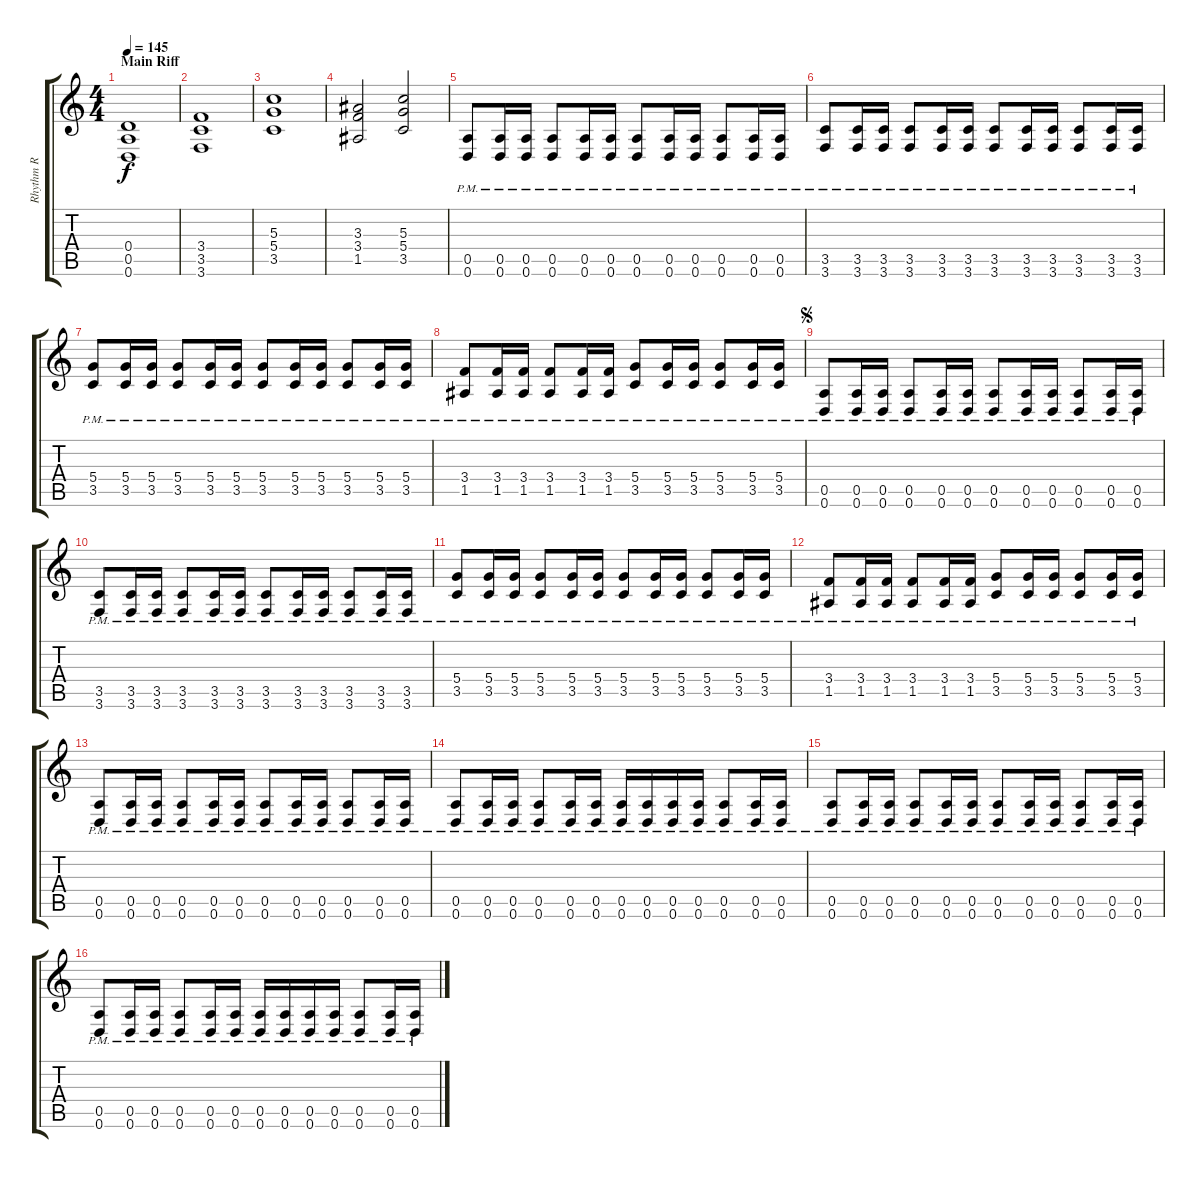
\track ("Rhythm R" "Rhythm R") {instrument distortionguitar}
\staff {score tabs}
\tuning (E4 B3 G3 D3 A2 D2) {hide}
\ts (4 4)
\section ("" "Main Riff")
\tempo 145
\clef g2
\ks c
(0.4 0.5 0.6).1{dy f} |
(3.4 3.5 3.6).1 |
(5.3 5.4 3.5).1 |
(3.3 3.4 1.5).2 (5.3 5.4 3.5).2 |
(0.5{pm} 0.6{pm}).8 (0.5{pm} 0.6{pm}).16 (0.5{pm} 0.6{pm}).16 (0.5{pm} 0.6{pm}).8 (0.5{pm} 0.6{pm}).16 (0.5{pm} 0.6{pm}).16 (0.5{pm} 0.6{pm}).8 (0.5{pm} 0.6{pm}).16 (0.5{pm} 0.6{pm}).16 (0.5{pm} 0.6{pm}).8 (0.5{pm} 0.6{pm}).16 (0.5{pm} 0.6{pm}).16 |
(3.5{pm} 3.6{pm}).8 (3.5{pm} 3.6{pm}).16 (3.5{pm} 3.6{pm}).16 (3.5{pm} 3.6{pm}).8 (3.5{pm} 3.6{pm}).16 (3.5{pm} 3.6{pm}).16 (3.5{pm} 3.6{pm}).8 (3.5{pm} 3.6{pm}).16 (3.5{pm} 3.6{pm}).16 (3.5{pm} 3.6{pm}).8 (3.5{pm} 3.6{pm}).16 (3.5{pm} 3.6{pm}).16 |
(5.4{pm} 3.5{pm}).8 (5.4{pm} 3.5{pm}).16 (5.4{pm} 3.5{pm}).16 (5.4{pm} 3.5{pm}).8 (5.4{pm} 3.5{pm}).16 (5.4{pm} 3.5{pm}).16 (5.4{pm} 3.5{pm}).8 (5.4{pm} 3.5{pm}).16 (5.4{pm} 3.5{pm}).16 (5.4{pm} 3.5{pm}).8 (5.4{pm} 3.5{pm}).16 (5.4{pm} 3.5{pm}).16 |
(3.4{pm} 1.5{pm}).8 (3.4{pm} 1.5{pm}).16 (3.4{pm} 1.5{pm}).16 (3.4{pm} 1.5{pm}).8 (3.4{pm} 1.5{pm}).16 (3.4{pm} 1.5{pm}).16 (5.4{pm} 3.5{pm}).8 (5.4{pm} 3.5{pm}).16 (5.4{pm} 3.5{pm}).16 (5.4{pm} 3.5{pm}).8 (5.4{pm} 3.5{pm}).16 (5.4{pm} 3.5{pm}).16 |
\jump segno
(0.5{pm} 0.6{pm}).8 (0.5{pm} 0.6{pm}).16 (0.5{pm} 0.6{pm}).16 (0.5{pm} 0.6{pm}).8 (0.5{pm} 0.6{pm}).16 (0.5{pm} 0.6{pm}).16 (0.5{pm} 0.6{pm}).8 (0.5{pm} 0.6{pm}).16 (0.5{pm} 0.6{pm}).16 (0.5{pm} 0.6{pm}).8 (0.5{pm} 0.6{pm}).16 (0.5{pm} 0.6{pm}).16 |
(3.5{pm} 3.6{pm}).8 (3.5{pm} 3.6{pm}).16 (3.5{pm} 3.6{pm}).16 (3.5{pm} 3.6{pm}).8 (3.5{pm} 3.6{pm}).16 (3.5{pm} 3.6{pm}).16 (3.5{pm} 3.6{pm}).8 (3.5{pm} 3.6{pm}).16 (3.5{pm} 3.6{pm}).16 (3.5{pm} 3.6{pm}).8 (3.5{pm} 3.6{pm}).16 (3.5{pm} 3.6{pm}).16 |
(5.4{pm} 3.5{pm}).8 (5.4{pm} 3.5{pm}).16 (5.4{pm} 3.5{pm}).16 (5.4{pm} 3.5{pm}).8 (5.4{pm} 3.5{pm}).16 (5.4{pm} 3.5{pm}).16 (5.4{pm} 3.5{pm}).8 (5.4{pm} 3.5{pm}).16 (5.4{pm} 3.5{pm}).16 (5.4{pm} 3.5{pm}).8 (5.4{pm} 3.5{pm}).16 (5.4{pm} 3.5{pm}).16 |
(3.4{pm} 1.5{pm}).8 (3.4{pm} 1.5{pm}).16 (3.4{pm} 1.5{pm}).16 (3.4{pm} 1.5{pm}).8 (3.4{pm} 1.5{pm}).16 (3.4{pm} 1.5{pm}).16 (5.4{pm} 3.5{pm}).8 (5.4{pm} 3.5{pm}).16 (5.4{pm} 3.5{pm}).16 (5.4{pm} 3.5{pm}).8 (5.4{pm} 3.5{pm}).16 (5.4{pm} 3.5{pm}).16 |
(0.5{pm} 0.6{pm}).8 (0.5{pm} 0.6{pm}).16 (0.5{pm} 0.6{pm}).16 (0.5{pm} 0.6{pm}).8 (0.5{pm} 0.6{pm}).16 (0.5{pm} 0.6{pm}).16 (0.5{pm} 0.6{pm}).8 (0.5{pm} 0.6{pm}).16 (0.5{pm} 0.6{pm}).16 (0.5{pm} 0.6{pm}).8 (0.5{pm} 0.6{pm}).16 (0.5{pm} 0.6{pm}).16 |
(0.5{pm} 0.6{pm}).8 (0.5{pm} 0.6{pm}).16 (0.5{pm} 0.6{pm}).16 (0.5{pm} 0.6{pm}).8 (0.5{pm} 0.6{pm}).16 (0.5{pm} 0.6{pm}).16 (0.5{pm} 0.6{pm}).16 (0.5{pm} 0.6{pm}).16 (0.5{pm} 0.6{pm}).16 (0.5{pm} 0.6{pm}).16 (0.5{pm} 0.6{pm}).8 (0.5{pm} 0.6{pm}).16 (0.5{pm} 0.6{pm}).16 |
(0.5{pm} 0.6{pm}).8 (0.5{pm} 0.6{pm}).16 (0.5{pm} 0.6{pm}).16 (0.5{pm} 0.6{pm}).8 (0.5{pm} 0.6{pm}).16 (0.5{pm} 0.6{pm}).16 (0.5{pm} 0.6{pm}).8 (0.5{pm} 0.6{pm}).16 (0.5{pm} 0.6{pm}).16 (0.5{pm} 0.6{pm}).8 (0.5{pm} 0.6{pm}).16 (0.5{pm} 0.6{pm}).16 |
(0.5{pm} 0.6{pm}).8 (0.5{pm} 0.6{pm}).16 (0.5{pm} 0.6{pm}).16 (0.5{pm} 0.6{pm}).8 (0.5{pm} 0.6{pm}).16 (0.5{pm} 0.6{pm}).16 (0.5{pm} 0.6{pm}).16 (0.5{pm} 0.6{pm}).16 (0.5{pm} 0.6{pm}).16 (0.5{pm} 0.6{pm}).16 (0.5{pm} 0.6{pm}).8 (0.5{pm} 0.6{pm}).16 (0.5{pm} 0.6{pm}).16
